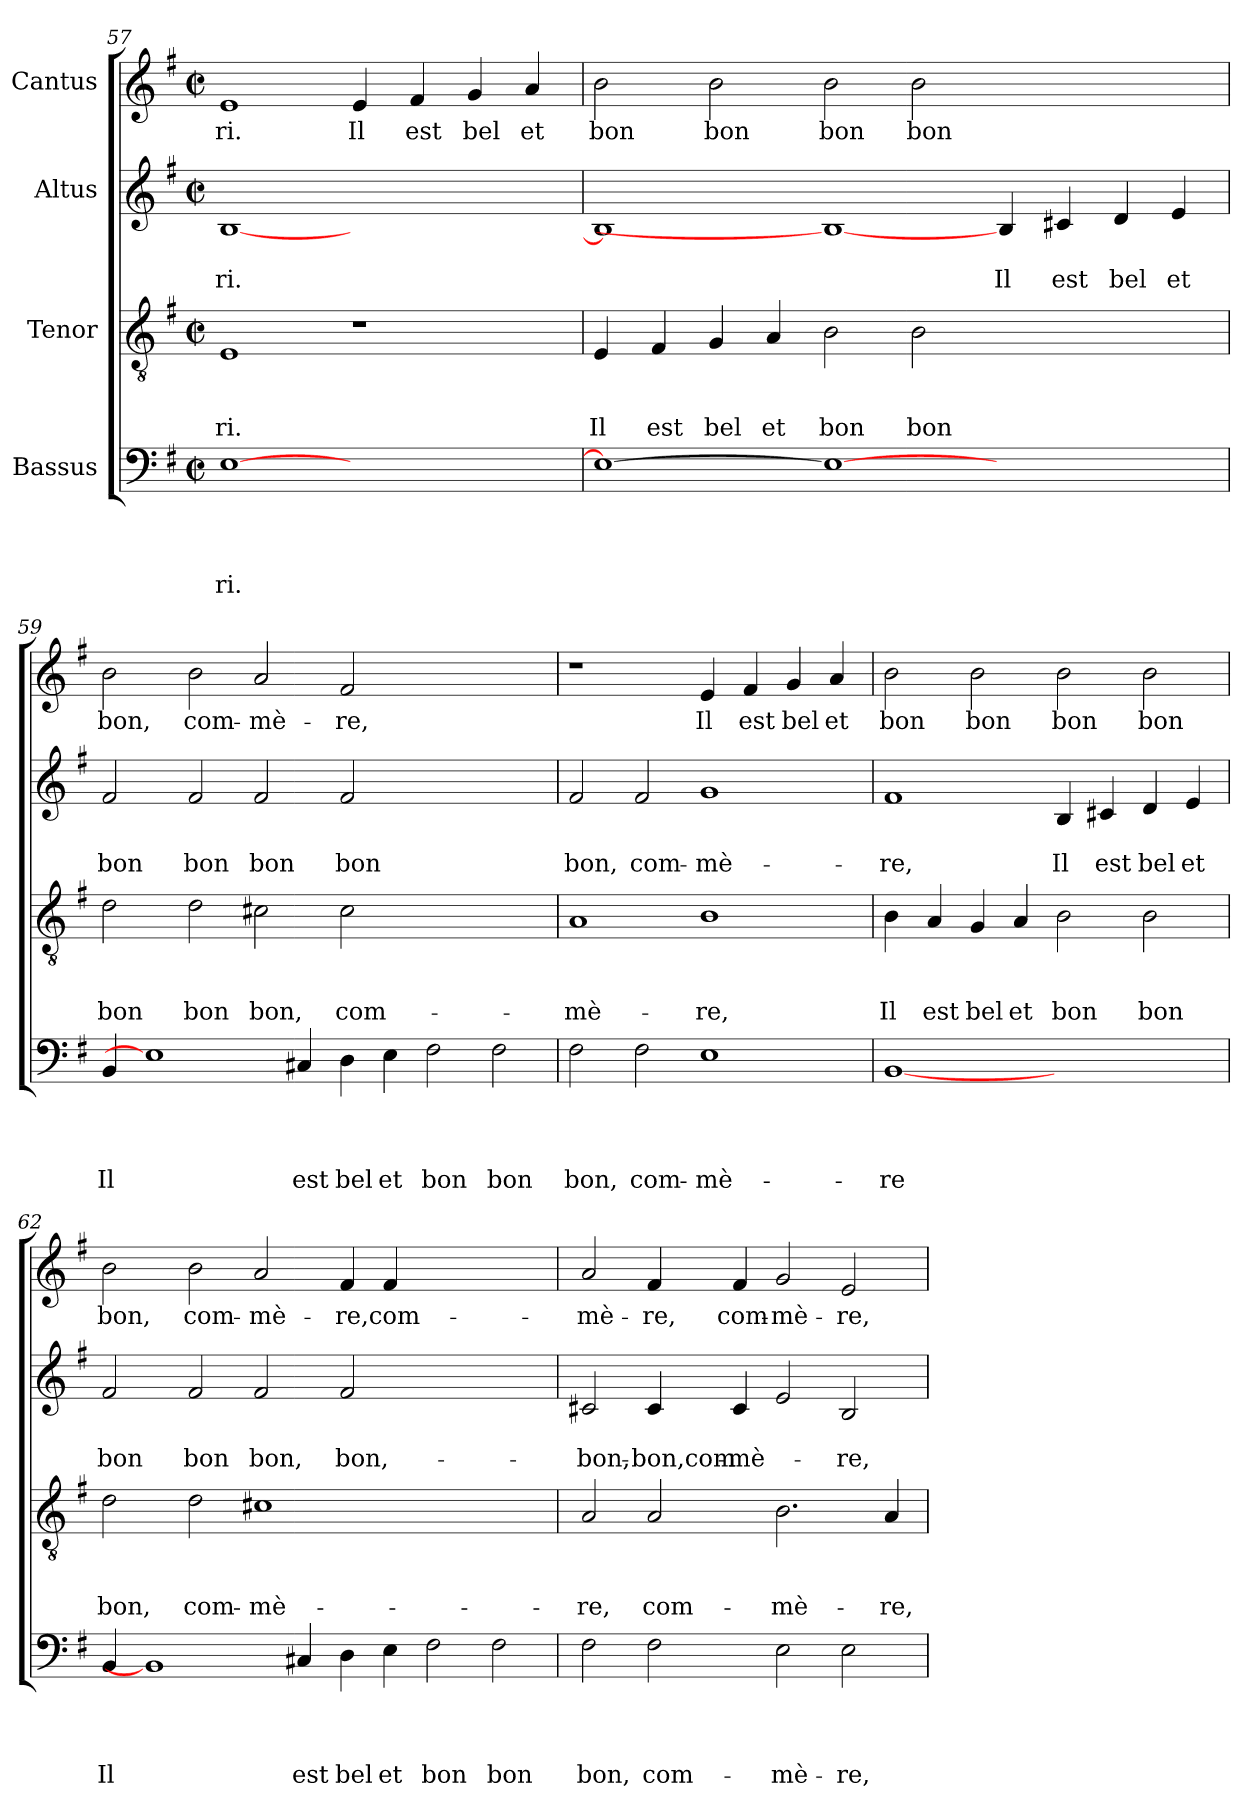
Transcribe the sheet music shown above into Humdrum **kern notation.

**kern	**text	**text	**text	**text	**kern	**text	**text	**text	**kern	**text	**text	**kern	**text
*part4	*part4	*part4	*part4	*part4	*part3	*part3	*part3	*part3	*part2	*part2	*part2	*part1	*part1
*staff4	*staff4	*staff4	*staff4	*staff4	*staff3	*staff3	*staff3	*staff3	*staff2	*staff2	*staff2	*staff1	*staff1
*I"Bassus	*	*	*	*	*I"Tenor	*	*	*	*I"Altus	*	*	*I"Cantus	*
!!LO:LB:g=z
*clefF4	*	*	*	*	*clefGv2	*	*	*	*clefG2	*	*	*clefG2	*
*k[f#]	*	*	*	*	*k[f#]	*	*	*	*k[f#]	*	*	*k[f#]	*
*G:	*	*	*	*	*G:	*	*	*	*G:	*	*	*G:	*
*M2/2	*	*	*	*	*M2/2	*	*	*	*M2/2	*	*	*M2/2	*
*met(c|)	*	*	*	*	*met(c|)	*	*	*	*met(c|)	*	*	*met(c|)	*
=57	=57	=57	=57	=57	=57	=57	=57	=57	=57	=57	=57	=57	=57
!	!	!	!	!LO:LY:b:rj	!	!	!	!LO:LY:b	!	!	!LO:LY:b:rj	!	!LO:LY:b
[>1E	.	.	.	-ri.	1E	.	.	-ri.	[<1B	.	-ri.	1e	-ri.
!	!	!	!	!	!	!	!	!	!	!	!	!	!LO:LY:b
1ryy	.	.	.	.	1r	.	.	.	1ryy	.	.	4e/	Il
!	!	!	!	!	!	!	!	!	!	!	!	!	!LO:LY:b
.	.	.	.	.	.	.	.	.	.	.	.	4f#/	est
!	!	!	!	!	!	!	!	!	!	!	!	!	!LO:LY:b
.	.	.	.	.	.	.	.	.	.	.	.	4g/	bel
!	!	!	!	!	!	!	!	!	!	!	!	!	!LO:LY:b
.	.	.	.	.	.	.	.	.	.	.	.	4a/	et
=58	=58	=58	=58	=58	=58	=58	=58	=58	=58	=58	=58	=58	=58
!	!	!	!	!	!	!	!	!LO:LY:b	!	!	!	!	!LO:LY:b
1E_	.	.	.	.	4E/	.	.	Il	1B]	.	.	2b\	bon
!	!	!	!	!	!	!	!	!LO:LY:b	!	!	!	!	!
.	.	.	.	.	4F#/	.	.	est	.	.	.	.	.
!	!	!	!	!	!	!	!	!LO:LY:b	!	!	!	!	!LO:LY:b
.	.	.	.	.	4G/	.	.	bel	.	.	.	2b\	bon
!	!	!	!	!	!	!	!	!LO:LY:b	!	!	!	!	!
.	.	.	.	.	4A/	.	.	et	.	.	.	.	.
!	!	!	!	!	!	!	!	!LO:LY:b	!	!	!	!	!LO:LY:b
1E_	.	.	.	.	2B\	.	.	bon	1B_	.	.	2b\	bon
!	!	!	!	!	!	!	!	!LO:LY:b	!	!	!	!	!LO:LY:b
.	.	.	.	.	2B\	.	.	bon	.	.	.	2b\	bon
!	!	!	!	!	!	!	!	!	!	!	!LO:LY:b	!	!
1ryy	.	.	.	.	1ryy	.	.	.	4B/	.	Il	1ryy	.
!	!	!	!	!	!	!	!	!	!	!	!LO:LY:b	!	!
.	.	.	.	.	.	.	.	.	4c#X/	.	est	.	.
!	!	!	!	!	!	!	!	!	!	!	!LO:LY:b	!	!
.	.	.	.	.	.	.	.	.	4d/	.	bel	.	.
!	!	!	!	!	!	!	!	!	!	!	!LO:LY:b	!	!
.	.	.	.	.	.	.	.	.	4e/	.	et	.	.
=59	=59	=59	=59	=59	=59	=59	=59	=59	=59	=59	=59	=59	=59
!	!	!	!	!LO:LY:b	!	!	!	!LO:LY:b	!	!	!LO:LY:b	!	!LO:LY:b
4BB/	.	.	.	Il	2d\	.	.	bon	2f#/	.	bon	2b\	bon,
1E]	.	.	.	.	.	.	.	.	.	.	.	.	.
!	!	!	!	!	!	!	!	!LO:LY:b	!	!	!LO:LY:b	!	!LO:LY:b
.	.	.	.	.	2d\	.	.	bon	2f#/	.	bon	2b\	com-
!	!	!	!	!	!	!	!	!LO:LY:b	!	!	!LO:LY:b	!	!LO:LY:b
.	.	.	.	.	2c#X\	.	.	bon,	2f#/	.	bon	2a/	-mè-
!	!	!	!	!LO:LY:b	!	!	!	!	!	!	!	!	!
4C#X/	.	.	.	est	.	.	.	.	.	.	.	.	.
!	!	!	!	!LO:LY:b	!	!	!	!LO:LY:b	!	!	!LO:LY:b	!	!LO:LY:b
4D\	.	.	.	bel	2c#\	.	.	com-	2f#/	.	bon	2f#/	-re,
!	!	!	!	!LO:LY:b	!	!	!	!	!	!	!	!	!
4E\	.	.	.	et	.	.	.	.	.	.	.	.	.
!	!	!	!	!LO:LY:b	!	!	!	!	!	!	!	!	!
2F#\	.	.	.	bon	1ryy	.	.	.	1ryy	.	.	1ryy	.
!	!	!	!	!LO:LY:b	!	!	!	!	!	!	!	!	!
2F#\	.	.	.	bon	.	.	.	.	.	.	.	.	.
=60	=60	=60	=60	=60	=60	=60	=60	=60	=60	=60	=60	=60	=60
!	!	!	!	!LO:LY:b	!	!	!	!LO:LY:b	!	!	!LO:LY:b	!	!
2F#\	.	.	.	bon,	1A	.	.	-mè-	2f#/	.	bon,	1r	.
!	!	!	!	!LO:LY:b	!	!	!	!	!	!	!LO:LY:b	!	!
2F#\	.	.	.	com-	.	.	.	.	2f#/	.	com-	.	.
!	!	!	!	!LO:LY:b	!	!	!	!LO:LY:b	!	!	!LO:LY:b	!	!LO:LY:b
1E	.	.	.	-mè-	1B	.	.	-re,	1g	.	-mè-	4e/	Il
!	!	!	!	!	!	!	!	!	!	!	!	!	!LO:LY:b
.	.	.	.	.	.	.	.	.	.	.	.	4f#/	est
!	!	!	!	!	!	!	!	!	!	!	!	!	!LO:LY:b
.	.	.	.	.	.	.	.	.	.	.	.	4g/	bel
!	!	!	!	!	!	!	!	!	!	!	!	!	!LO:LY:b
.	.	.	.	.	.	.	.	.	.	.	.	4a/	et
!!LO:LB:g=z
=61	=61	=61	=61	=61	=61	=61	=61	=61	=61	=61	=61	=61	=61
!	!	!	!	!LO:LY:b:rj	!	!	!	!LO:LY:b	!	!	!LO:LY:b	!	!LO:LY:b
[1BB	.	.	.	-re	4B\	.	.	Il	1f#	.	-re,	2b\	bon
!	!	!	!	!	!	!	!	!LO:LY:b	!	!	!	!	!
.	.	.	.	.	4A/	.	.	est	.	.	.	.	.
!	!	!	!	!	!	!	!	!LO:LY:b	!	!	!	!	!LO:LY:b
.	.	.	.	.	4G/	.	.	bel	.	.	.	2b\	bon
!	!	!	!	!	!	!	!	!LO:LY:b	!	!	!	!	!
.	.	.	.	.	4A/	.	.	et	.	.	.	.	.
!	!	!	!	!	!	!	!	!LO:LY:b	!	!	!LO:LY:b	!	!LO:LY:b
1ryy	.	.	.	.	2B\	.	.	bon	4B/	.	Il	2b\	bon
!	!	!	!	!	!	!	!	!	!	!	!LO:LY:b	!	!
.	.	.	.	.	.	.	.	.	4c#X/	.	est	.	.
!	!	!	!	!	!	!	!	!LO:LY:b	!	!	!LO:LY:b	!	!LO:LY:b
.	.	.	.	.	2B\	.	.	bon	4d/	.	bel	2b\	bon
!	!	!	!	!	!	!	!	!	!	!	!LO:LY:b	!	!
.	.	.	.	.	.	.	.	.	4e/	.	et	.	.
=62	=62	=62	=62	=62	=62	=62	=62	=62	=62	=62	=62	=62	=62
!	!	!	!	!LO:LY:b	!	!	!	!LO:LY:b	!	!	!LO:LY:b	!	!LO:LY:b
4BB/	.	.	.	Il	2d\	.	.	bon,	2f#/	.	bon	2b\	bon,
1BB]	.	.	.	.	.	.	.	.	.	.	.	.	.
!	!	!	!	!	!	!	!	!LO:LY:b	!	!	!LO:LY:b	!	!LO:LY:b
.	.	.	.	.	2d\	.	.	com-	2f#/	.	bon	2b\	com-
!	!	!	!	!	!	!	!	!LO:LY:b	!	!	!LO:LY:b	!	!LO:LY:b
.	.	.	.	.	1c#X	.	.	-mè-	2f#/	.	bon,	2a/	-mè-
!	!	!	!	!LO:LY:b	!	!	!	!	!	!	!	!	!
4C#X/	.	.	.	est	.	.	.	.	.	.	.	.	.
!	!	!	!	!LO:LY:b	!	!	!	!	!	!	!LO:LY:b	!	!LO:LY:b
4D\	.	.	.	bel	.	.	.	.	2f#/	.	bon,-	4f#/	-re,com-
!	!	!	!	!LO:LY:b	!	!	!	!	!	!	!	!	!
4E\	.	.	.	et	.	.	.	.	.	.	.	4f#/	.
!	!	!	!	!LO:LY:b	!	!	!	!	!	!	!	!	!
2F#\	.	.	.	bon	1ryy	.	.	.	1ryy	.	.	1ryy	.
!	!	!	!	!LO:LY:b	!	!	!	!	!	!	!	!	!
2F#\	.	.	.	bon	.	.	.	.	.	.	.	.	.
=63	=63	=63	=63	=63	=63	=63	=63	=63	=63	=63	=63	=63	=63
!	!	!	!	!LO:LY:b	!	!	!	!LO:LY:b	!	!	!LO:LY:b	!	!LO:LY:b
2F#\	.	.	.	bon,	2A/	.	.	-re,	2c#X/	.	-bon,-	2a/	-mè-
!	!	!	!	!LO:LY:b	!	!	!	!LO:LY:b	!	!	!LO:LY:b	!	!LO:LY:b
2F#\	.	.	.	com-	2A/	.	.	com-	4c#/	.	-bon,com-	4f#/	-re,
!	!	!	!	!	!	!	!	!	!	!	!LO:LY:b	!	!LO:LY:b
.	.	.	.	.	.	.	.	.	4c#/	.	-mè-	4f#/	com-
!	!	!	!	!LO:LY:b	!	!	!	!LO:LY:b	!	!	!	!	!LO:LY:b:rj
2E\	.	.	.	-mè-	2.B\	.	.	-mè-	2e/	.	.	2g/	-mè-
!	!	!	!	!LO:LY:b	!	!	!	!	!	!	!LO:LY:b	!	!LO:LY:b
2E\	.	.	.	-re,	.	.	.	.	2B/	.	-re,	2e/	-re,
!	!	!	!	!	!	!	!	!LO:LY:b	!	!	!	!	!
.	.	.	.	.	4A/	.	.	-re,	.	.	.	.	.
=	=	=	=	=	=	=	=	=	=	=	=	=	=
*-	*-	*-	*-	*-	*-	*-	*-	*-	*-	*-	*-	*-	*-
